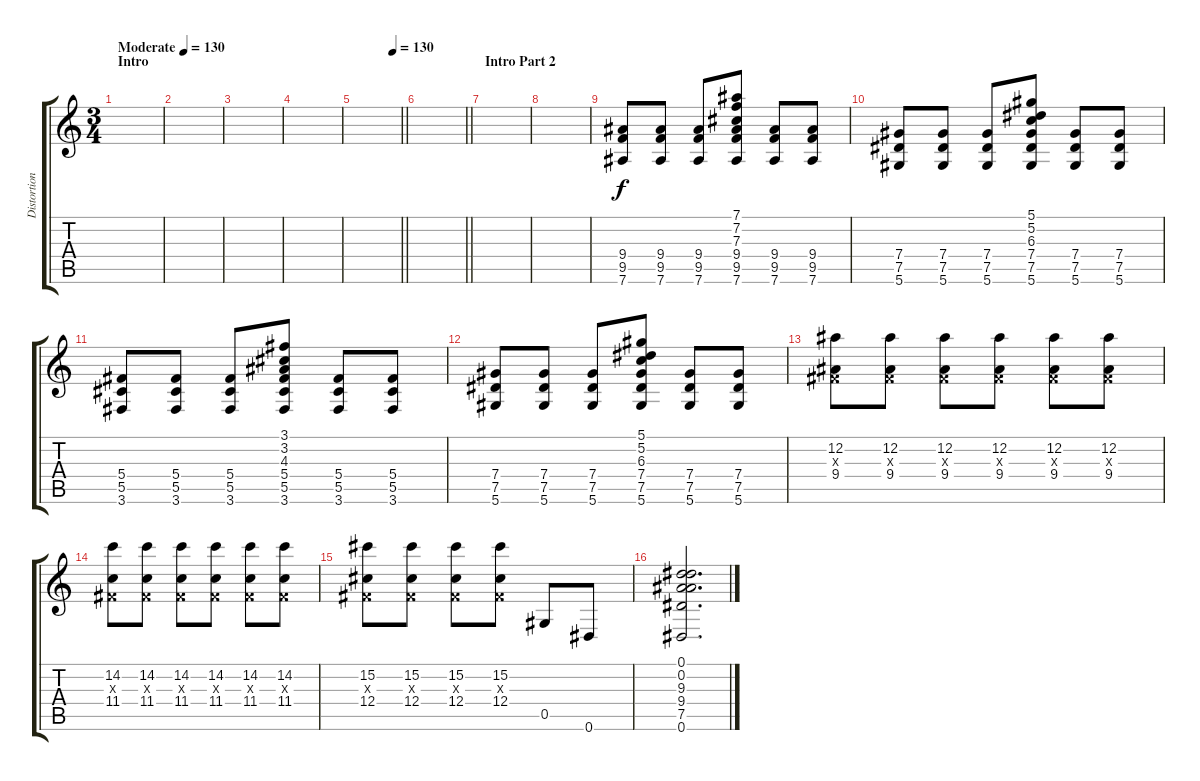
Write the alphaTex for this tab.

\track ("Distortion Guitar" "Distortion") {instrument distortionguitar}
\staff {score tabs}
\tuning (Eb4 Bb3 Gb3 Db3 Ab2 Eb2) {hide}
\ts (3 4)
\section ("" "Intro")
\tempo (130 "Moderate")
\tempo 57
\tempo (130 "Moderate")
\clef g2
\ks c
|
|
|
|
\tempo (130 0.8333333333333334)
\barLineRight lightlight
|
\barLineRight lightlight
|
\section ("" "Intro Part 2")
|
|
(9.4 9.5 7.6).8 (9.4 9.5 7.6).8 (9.4 9.5 7.6).8 (7.1 7.2 7.3 9.4 9.5 7.6).8 (9.4 9.5 7.6).8 (9.4 9.5 7.6).8 |
(7.4 7.5 5.6).8 (7.4 7.5 5.6).8 (7.4 7.5 5.6).8 (5.1 5.2 6.3 7.4 7.5 5.6).8 (7.4 7.5 5.6).8 (7.4 7.5 5.6).8 |
(5.4 5.5 3.6).8 (5.4 5.5 3.6).8 (5.4 5.5 3.6).8 (3.1 3.2 4.3 5.4 5.5 3.6).8 (5.4 5.5 3.6).8 (5.4 5.5 3.6).8 |
(7.4 7.5 5.6).8 (7.4 7.5 5.6).8 (7.4 7.5 5.6).8 (5.1 5.2 6.3 7.4 7.5 5.6).8 (7.4 7.5 5.6).8 (7.4 7.5 5.6).8 |
(12.2 0.3{x} 9.4).8 (12.2 0.3{x} 9.4).8 (12.2 0.3{x} 9.4).8 (12.2 0.3{x} 9.4).8 (12.2 0.3{x} 9.4).8 (12.2 0.3{x} 9.4).8 |
(14.2 0.3{x} 11.4).8 (14.2 0.3{x} 11.4).8 (14.2 0.3{x} 11.4).8 (14.2 0.3{x} 11.4).8 (14.2 0.3{x} 11.4).8 (14.2 0.3{x} 11.4).8 |
(15.2 0.3{x} 12.4).8 (15.2 0.3{x} 12.4).8 (15.2 0.3{x} 12.4).8 (15.2 0.3{x} 12.4).8 0.5.8 0.6.8 |
(0.1 0.2 9.3 9.4 7.5 0.6).2{d volume 0}
